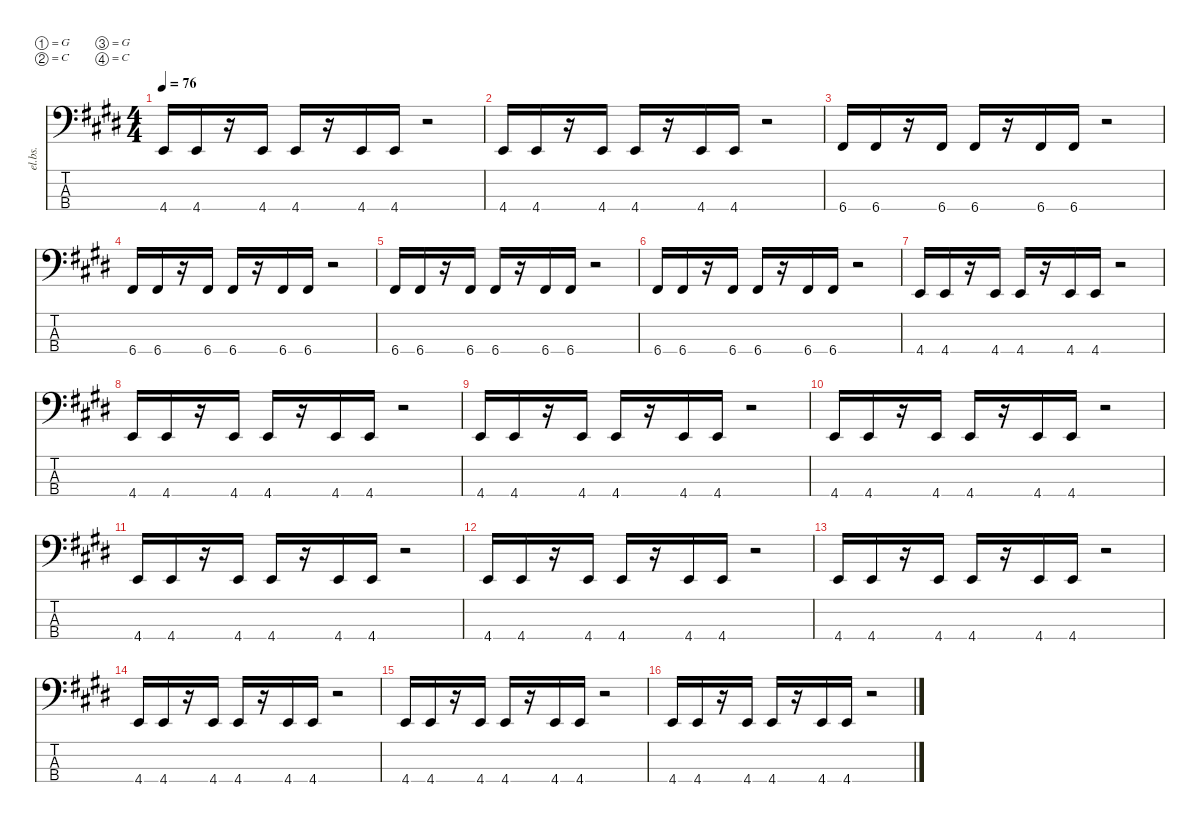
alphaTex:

\defaultSystemsLayout 4
\hideDynamics
\bracketExtendMode nobrackets
\otherSystemsTrackNameOrientation horizontal
\track ("Bass" "el.bs.") {defaultSystemsLayout 8 instrument electricbassfinger}
\staff {score tabs}
\tuning (G2 C2 G1 C1)
\ts (4 4)
\tempo 76
\clef f4
\ks e
4.4{acc forcenatural}.16{dy f beam Up} 4.4{acc forcenatural}.16{beam Up} r.16{beam Up} 4.4{acc forcenatural}.16{beam Up} 4.4{acc forcenatural}.16{beam Up} r.16{beam Up} 4.4{acc forcenatural}.16{beam Up} 4.4{acc forcenatural}.16{beam Up} r.2{beam Up} |
4.4{acc forcenatural}.16{beam Up} 4.4{acc forcenatural}.16{beam Up} r.16{beam Up} 4.4{acc forcenatural}.16{beam Up} 4.4{acc forcenatural}.16{beam Up} r.16{beam Up} 4.4{acc forcenatural}.16{beam Up} 4.4{acc forcenatural}.16{beam Up} r.2{beam Up} |
6.4{acc #}.16{beam Up} 6.4{acc #}.16{beam Up} r.16{beam Up} 6.4{acc #}.16{beam Up} 6.4{acc #}.16{beam Up} r.16{beam Up} 6.4{acc #}.16{beam Up} 6.4{acc #}.16{beam Up} r.2{beam Up} |
6.4{acc #}.16{beam Up} 6.4{acc #}.16{beam Up} r.16{beam Up} 6.4{acc #}.16{beam Up} 6.4{acc #}.16{beam Up} r.16{beam Up} 6.4{acc #}.16{beam Up} 6.4{acc #}.16{beam Up} r.2{beam Up} |
6.4{acc #}.16{beam Up} 6.4{acc #}.16{beam Up} r.16{beam Up} 6.4{acc #}.16{beam Up} 6.4{acc #}.16{beam Up} r.16{beam Up} 6.4{acc #}.16{beam Up} 6.4{acc #}.16{beam Up} r.2{beam Up} |
6.4{acc #}.16{beam Up} 6.4{acc #}.16{beam Up} r.16{beam Up} 6.4{acc #}.16{beam Up} 6.4{acc #}.16{beam Up} r.16{beam Up} 6.4{acc #}.16{beam Up} 6.4{acc #}.16{beam Up} r.2{beam Up} |
4.4{acc forcenatural}.16{beam Up} 4.4{acc forcenatural}.16{beam Up} r.16{beam Up} 4.4{acc forcenatural}.16{beam Up} 4.4{acc forcenatural}.16{beam Up} r.16{beam Up} 4.4{acc forcenatural}.16{beam Up} 4.4{acc forcenatural}.16{beam Up} r.2{beam Up} |
4.4{acc forcenatural}.16{beam Up} 4.4{acc forcenatural}.16{beam Up} r.16{beam Up} 4.4{acc forcenatural}.16{beam Up} 4.4{acc forcenatural}.16{beam Up} r.16{beam Up} 4.4{acc forcenatural}.16{beam Up} 4.4{acc forcenatural}.16{beam Up} r.2{beam Up} |
4.4{acc forcenatural}.16{beam Up} 4.4{acc forcenatural}.16{beam Up} r.16{beam Up} 4.4{acc forcenatural}.16{beam Up} 4.4{acc forcenatural}.16{beam Up} r.16{beam Up} 4.4{acc forcenatural}.16{beam Up} 4.4{acc forcenatural}.16{beam Up} r.2{beam Up} |
4.4{acc forcenatural}.16{beam Up} 4.4{acc forcenatural}.16{beam Up} r.16{beam Up} 4.4{acc forcenatural}.16{beam Up} 4.4{acc forcenatural}.16{beam Up} r.16{beam Up} 4.4{acc forcenatural}.16{beam Up} 4.4{acc forcenatural}.16{beam Up} r.2{beam Up} |
4.4{acc forcenatural}.16{beam Up} 4.4{acc forcenatural}.16{beam Up} r.16{beam Up} 4.4{acc forcenatural}.16{beam Up} 4.4{acc forcenatural}.16{beam Up} r.16{beam Up} 4.4{acc forcenatural}.16{beam Up} 4.4{acc forcenatural}.16{beam Up} r.2{beam Up} |
4.4{acc forcenatural}.16{beam Up} 4.4{acc forcenatural}.16{beam Up} r.16{beam Up} 4.4{acc forcenatural}.16{beam Up} 4.4{acc forcenatural}.16{beam Up} r.16{beam Up} 4.4{acc forcenatural}.16{beam Up} 4.4{acc forcenatural}.16{beam Up} r.2{beam Up} |
4.4{acc forcenatural}.16{beam Up} 4.4{acc forcenatural}.16{beam Up} r.16{beam Up} 4.4{acc forcenatural}.16{beam Up} 4.4{acc forcenatural}.16{beam Up} r.16{beam Up} 4.4{acc forcenatural}.16{beam Up} 4.4{acc forcenatural}.16{beam Up} r.2{beam Up} |
4.4{acc forcenatural}.16{beam Up} 4.4{acc forcenatural}.16{beam Up} r.16{beam Up} 4.4{acc forcenatural}.16{beam Up} 4.4{acc forcenatural}.16{beam Up} r.16{beam Up} 4.4{acc forcenatural}.16{beam Up} 4.4{acc forcenatural}.16{beam Up} r.2{beam Up} |
4.4{acc forcenatural}.16{beam Up} 4.4{acc forcenatural}.16{beam Up} r.16{beam Up} 4.4{acc forcenatural}.16{beam Up} 4.4{acc forcenatural}.16{beam Up} r.16{beam Up} 4.4{acc forcenatural}.16{beam Up} 4.4{acc forcenatural}.16{beam Up} r.2{beam Up} |
4.4{acc forcenatural}.16{beam Up} 4.4{acc forcenatural}.16{beam Up} r.16{beam Up} 4.4{acc forcenatural}.16{beam Up} 4.4{acc forcenatural}.16{beam Up} r.16{beam Up} 4.4{acc forcenatural}.16{beam Up} 4.4{acc forcenatural}.16{beam Up} r.2{beam Up}
